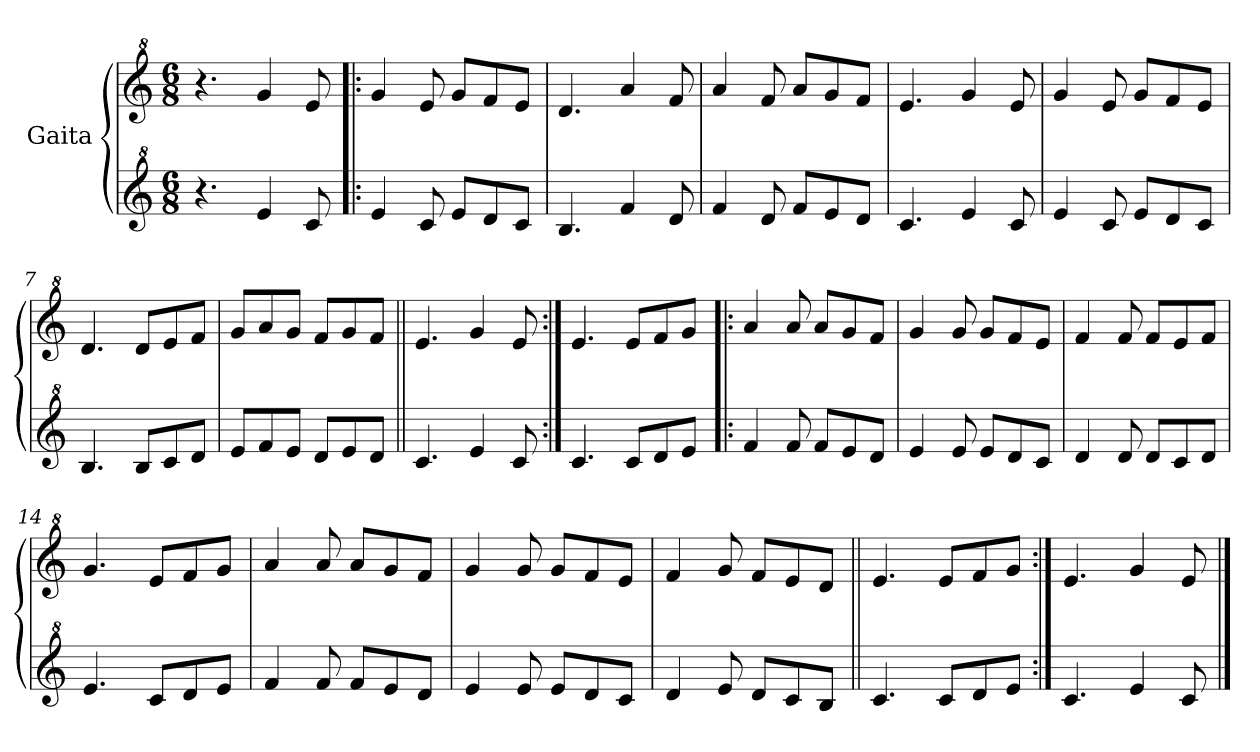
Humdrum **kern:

**kern	**kern
*part2	*part1
*staff2	*staff1
*I"Gaita	*I"Gaita
*clefG^2	*clefG^2
*k[]	*k[]
*M6/8	*M6/8
*MM180	*MM180
=1	=1
4.r	4.r
4ee/	4gg/
8cc/	8ee/
=2!|:	=2!|:
4ee/	4gg/
8cc/	8ee/
8ee/L	8gg/L
8dd/	8ff/
8cc/J	8ee/J
=3	=3
4.b/	4.dd/
4ff/	4aa/
8dd/	8ff/
=4	=4
4ff/	4aa/
8dd/	8ff/
8ff/L	8aa/L
8ee/	8gg/
8dd/J	8ff/J
=5	=5
4.cc/	4.ee/
4ee/	4gg/
8cc/	8ee/
=6	=6
4ee/	4gg/
8cc/	8ee/
8ee/L	8gg/L
8dd/	8ff/
8cc/J	8ee/J
=7	=7
4.b/	4.dd/
8b/L	8dd/L
8cc/	8ee/
8dd/J	8ff/J
!!LO:LB:g=z
=8	=8
8ee/L	8gg/L
8ff/	8aa/
8ee/J	8gg/J
8dd/L	8ff/L
8ee/	8gg/
8dd/J	8ff/J
=9||	=9||
4.cc/	4.ee/
4ee/	4gg/
8cc/	8ee/
=10:|!	=10:|!
4.cc/	4.ee/
8cc/L	8ee/L
8dd/	8ff/
8ee/J	8gg/J
=11!|:	=11!|:
4ff/	4aa/
8ff/	8aa/
8ff/L	8aa/L
8ee/	8gg/
8dd/J	8ff/J
=12	=12
4ee/	4gg/
8ee/	8gg/
8ee/L	8gg/L
8dd/	8ff/
8cc/J	8ee/J
=13	=13
4dd/	4ff/
8dd/	8ff/
8dd/L	8ff/L
8cc/	8ee/
8dd/J	8ff/J
=14	=14
4.ee/	4.gg/
8cc/L	8ee/L
8dd/	8ff/
8ee/J	8gg/J
!!LO:LB:g=z
=15	=15
4ff/	4aa/
8ff/	8aa/
8ff/L	8aa/L
8ee/	8gg/
8dd/J	8ff/J
=16	=16
4ee/	4gg/
8ee/	8gg/
8ee/L	8gg/L
8dd/	8ff/
8cc/J	8ee/J
=17	=17
4dd/	4ff/
8ee/	8gg/
8dd/L	8ff/L
8cc/	8ee/
8b/J	8dd/J
=18||	=18||
4.cc/	4.ee/
8cc/L	8ee/L
8dd/	8ff/
8ee/J	8gg/J
=19:|!	=19:|!
4.cc/	4.ee/
4ee/	4gg/
8cc/	8ee/
==	==
*-	*-
